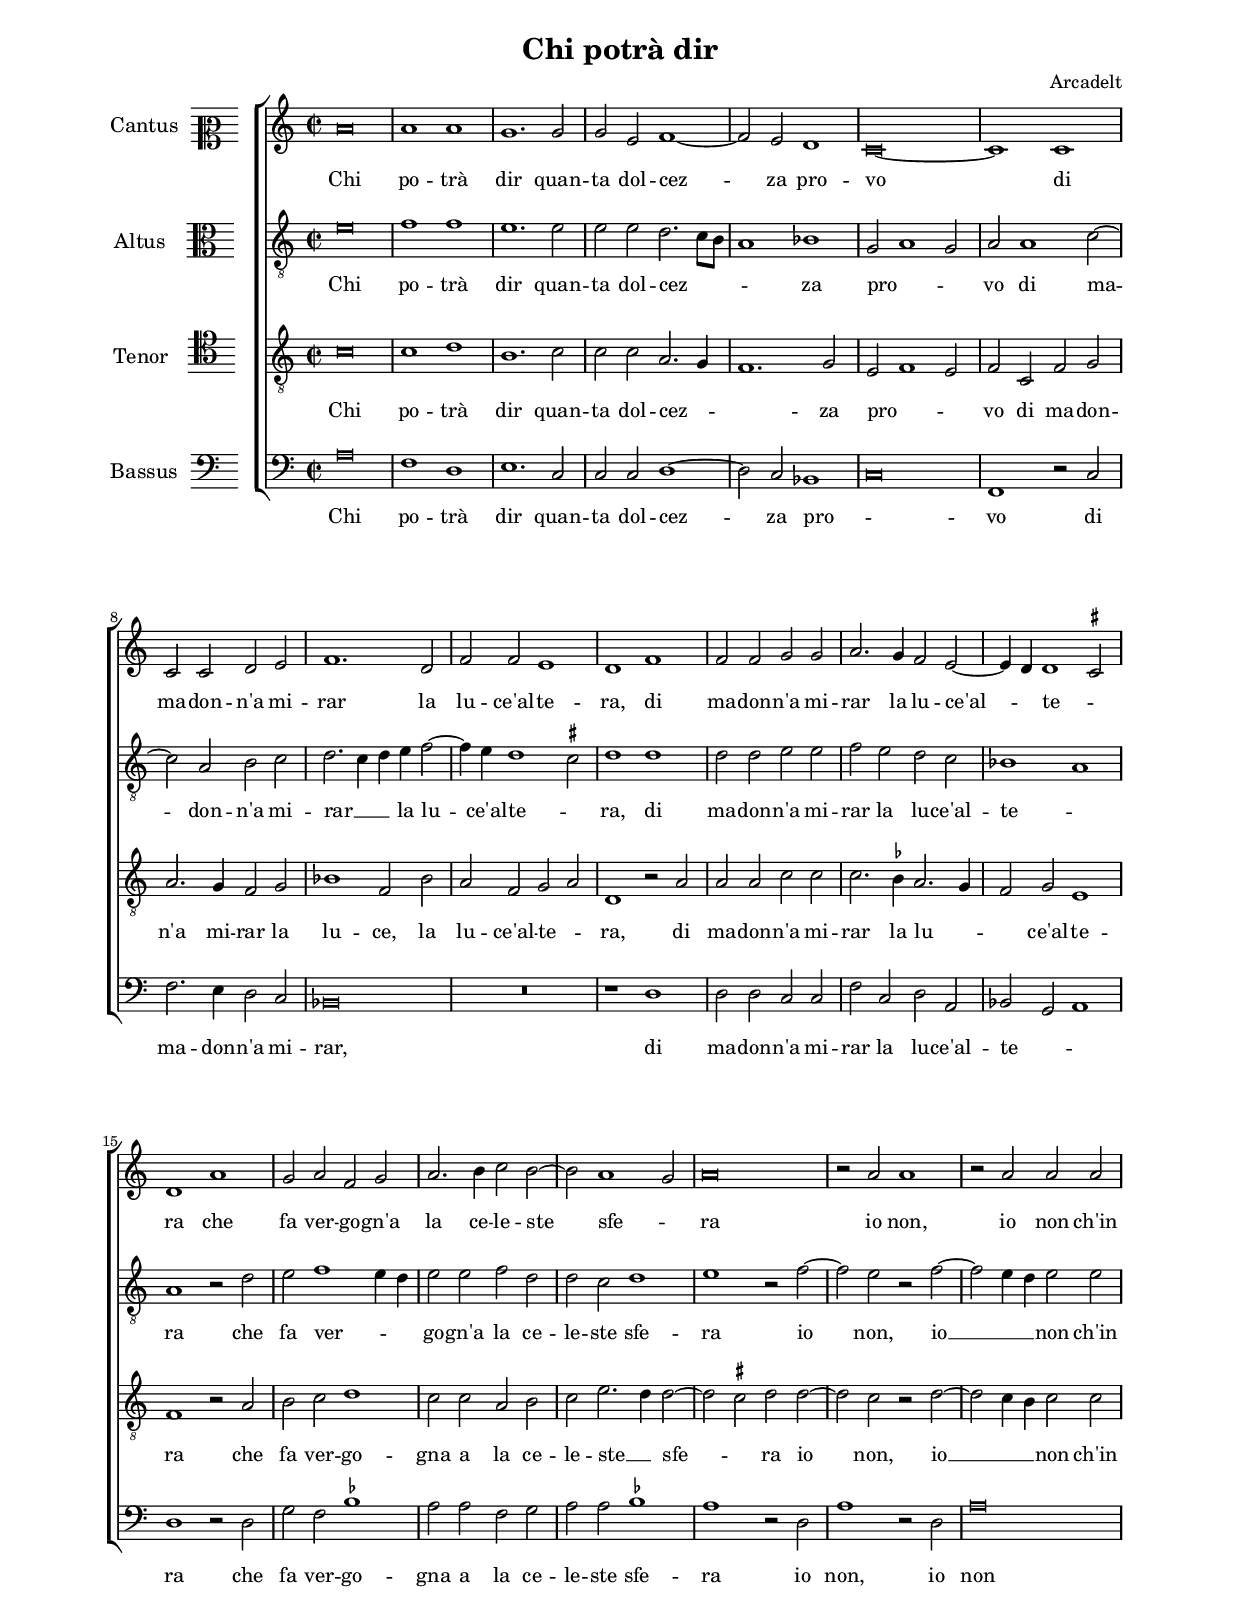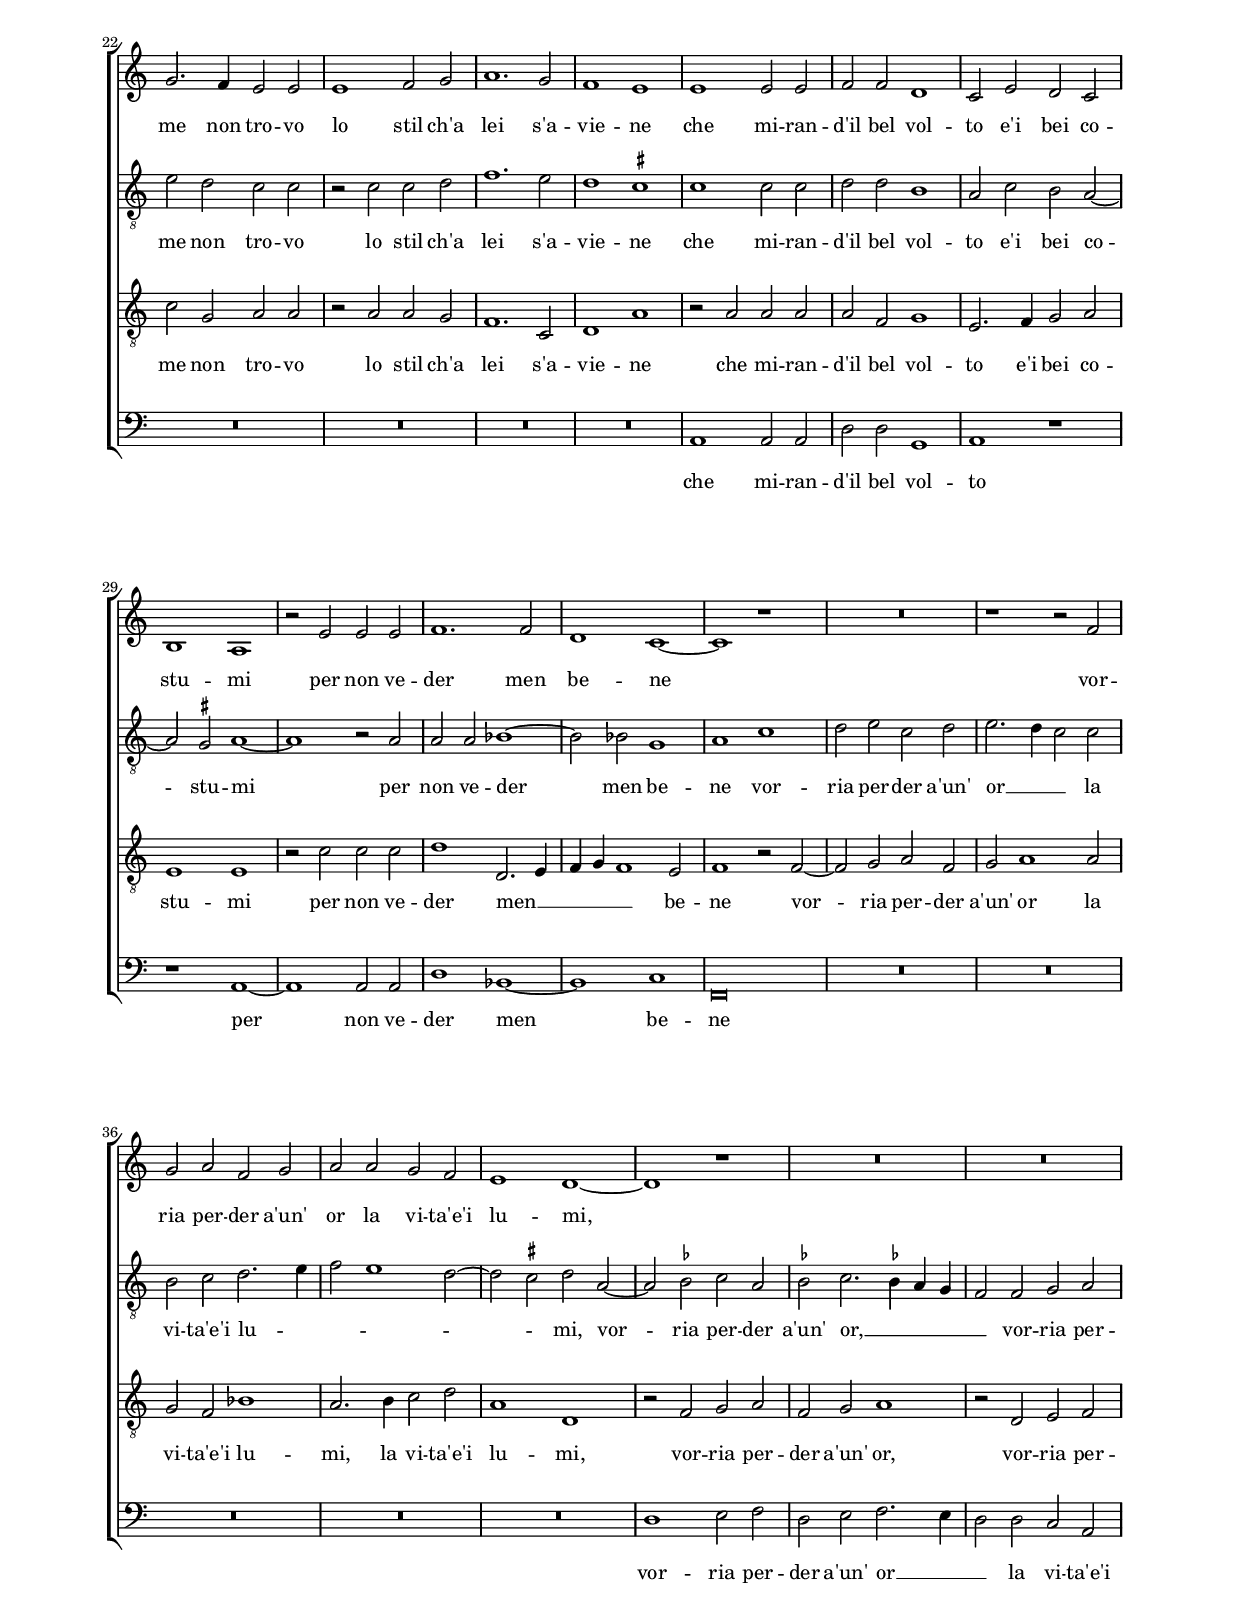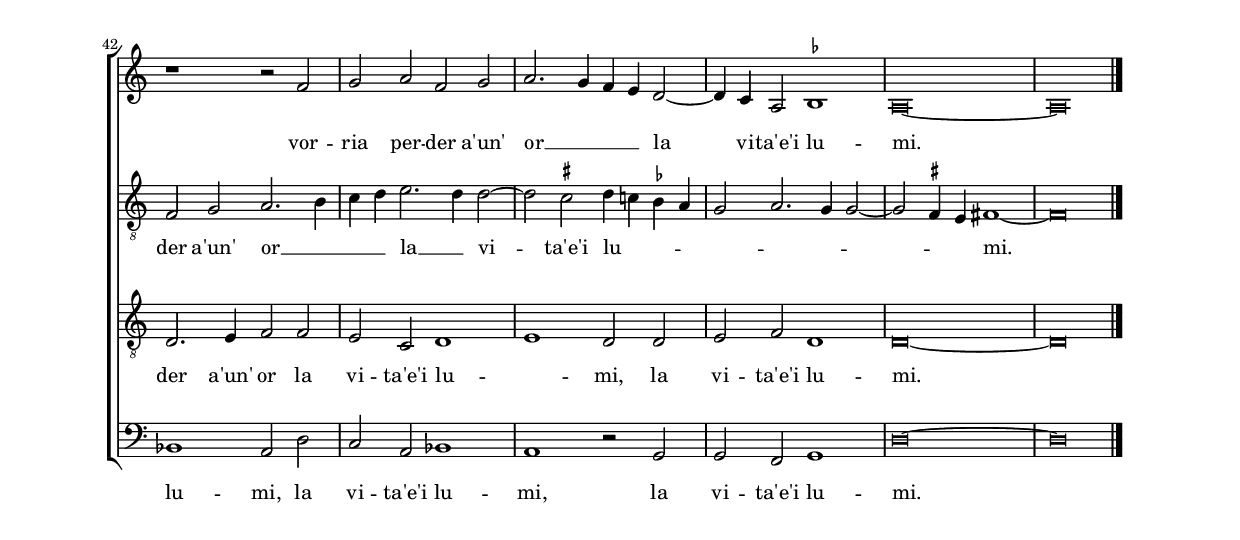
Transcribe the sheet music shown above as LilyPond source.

\header
{
  title="Chi potrà dir"
  composer="Arcadelt"
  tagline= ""
}

\version "2.18.2"
\include "deutsch.ly"
#(set-global-staff-size 16)
% #(set-default-paper-size "letter")
#(ly:set-option 'point-and-click #f)

	
global = {
	\key c \major
	\time 2/2 \set Score.measureLength = #(ly:make-moment 2/1)
	\skip 1*94 \bar "|."
	}

	ficta = { \once \set suggestAccidentals = ##t }
	
	forget = #(define-music-function (parser location music) (ly:music?) #{
		\accidentalStyle forget
		$music
		\accidentalStyle default
		#})
	
	m = \melisma
	me = \melismaEnd


\paper
	{
	top-margin = 1.6 \cm
	bottom-margin = 1.6 \cm
	left-margin = 2 \cm
	right-margin = 2 \cm
	ragged-bottom = ##f
	ragged-last-bottom = ##t
	print-page-number = ##f
	system-system-spacing = #'((basic-distance . 18) (minimum-distance . 12) (padding . 8) (strechability . 150))
%	systems-per-page = 4
%	min-systems-per-page = 3
%	oddHeaderMarkup = \markup { \fill-line { \null \null \column \right-align { \fontsize #1 \fromproperty #'page:page-number-string \null } } }
%	evenHeaderMarkup = \markup { \column \right-align { \fontsize #1 \fromproperty #'page:page-number-string \null } }
	}


incipitcantus = \markup { \score {
	{
	\set Staff.instrumentName = \markup { \fontsize #1 "Cantus" }
	\key c \major
	\clef mezzosoprano
	s4 \bar ""
	}
	\layout  {
	raggedright = ##t
	indent = 1.5 \cm
	line-width = 2.3\cm
	\context { \Staff \remove Time_signature_engraver }
	\override Staff.Clef.Y-extent = #'(0 . 0)
	}} \hspace #1 }
	
      
incipitaltus = \markup { \score {
	{
	\set Staff.instrumentName = \markup { \fontsize #1 "Altus" }
	\key c \major
	\clef alto
	s4 \bar ""
	}
	\layout  {
	raggedright = ##t
	indent = 1.5 \cm
	line-width = 2.3\cm
	\context { \Staff \remove Time_signature_engraver }
	\override Staff.Clef.Y-extent = #'(0 . 0)
	}} \hspace #1 }


incipittenor = \markup { \score {
	{
	\set Staff.instrumentName = \markup { \fontsize #1 "Tenor" }
	\key c \major
	\clef tenor
	s4 \bar ""
	}
	\layout  {
	raggedright = ##t
	indent = 1.5 \cm
	line-width = 2.3\cm
	\context { \Staff \remove Time_signature_engraver }
	\override Staff.Clef.Y-extent = #'(0 . 0)
	}} \hspace #1 }


incipitbassus = \markup { \score {
	{
	\set Staff.instrumentName = \markup { \fontsize #1 "Bassus" }
	\key c \major
	\clef bass
	s4 \bar ""
	}
	\layout  {
	raggedright = ##t
	indent = 1.5 \cm
	line-width = 2.3\cm
	\context { \Staff \remove Time_signature_engraver }
	\override Staff.Clef.Y-extent = #'(0 . 0)
	}} \hspace #1 }


cantus =  \relative c''
	{
	a\breve
	a1 a
	g1. g2
	g2 e f1~
%5
	f2 e d1 |
	c\breve~
	c1 c
	c2 c d e
	f1. d2
%10
	f2 f e1 |
	d1 f
	f2 f g g
	a2. g4 f2 e~
	e4 \m d \me d1 \m \ficta cis2 \me
%15
	d1 a' |
	g2 a f g
	a2. h4 c2 h~
	h2 a1 \m g2 \me
	a\breve
%20
	r2 a a1 |
	r2 a a a
	g2. f4 e2 e
	e1 f2 g
	a1. g2
%25
	f1 e |
	e1 e2 e
	f2 f d1
	c2 e d c
	h1 a
%30
	r2 e' e e |
	f1. f2
	d1 c~
	c1 r
	R\breve
%35
	r1 r2 f |
	g2 a f g
	a2 a g f
	e1 d~
	d1 r1
%40
	R\breve |
	R\breve
	r1 r2 f
	g2 a f g
	a2. \m g4 f e \me d2~
%45
	d4 c a2 \ficta b1 |
	a\breve~
	a\breve |
	}


altus =  \relative c'
        {
	e\breve
	f1 f
	e1. e2
	e2 e d2. \m c8 h
%5
	a1 \me b |
	g2 \m a1 g2 \me
	a2 a1 c2~
	c2 a h c
	d2. \m c4 d \me e f2~
%10
	f4 e d1 \m \ficta cis2 \me |
	d1 d
	d2 d e e
	f2 e d c
	b1 \m a \me
%15
	a1 r2 d |
	e2 f1 \m e4 d \me
	e2 e f d
	d2 c2 d1
	e1 r2 f~
%20
	f2 e r f~ |
	f2 \m e4 d \me e2 e
	e2 d c c
	r2 c c d
	f1. e2
%25
	d1 \ficta cis |
	c1 c2 c
	d2 d h1
	a2 c h a~
	a2 \ficta gis a1~
%30
	a1 r2 a |
	a2 a b1~
	b2 b g1
	a1 c
	d2 e c d
%35
	e2. \m d4 c2 \me c |
	h2 c d2. \m e4
	f2 e1 d2~
	d2 \ficta cis \me d a~
	a2 \ficta b c a
%40
	\ficta b2 c2. \m \ficta b!4 a g |
	f2 \me f g a
	f2 g a2. \m h4
	c4 d \me e2. \m d4 \me d2~
	d2 \ficta cis d4 \m c \ficta b a
%45
	g2 a2. g4 g2~ |
	g2 \ficta fis4 e \me fis!1~
	fis\breve |
	}


tenor =  \relative c'
	{
	c\breve
	c1 d
	h1. c2
	c2 c a2. \m g4
%5
	f1. \me g2 |
	e2 \m f1 e2 \me
	f2 c f g
	a2. g4 f2 g
	b1 f2 \ficta b
%10
	a2 f g \m a \me |
	d,1 r2 a'
	a2 a c c
	c2. \ficta b4 a2. \m g4
	f2 \me g e1
%15
	f1 r2 a |
	h2 c d1
	c2 c a h
	c2 e2. \m d4 \me d2~
	d2 \m \ficta cis \me d d~
%20
	d2 c r d~ |
	d2 \m c4 h \me c2 c
	c2 g a a
	r2 a a g
	f1. c2
%25
	d1 a' |
	r2 a a a
	a2 f g1
	e2. f4 g2 a
	e1 e
%30
	r2 c' c c |
	d1 d,2. \m e4
	f4 g f1 \me e2
	f1 r2 f~
	f2 g a f
%35
	g2 a1 a2 |
	g2 f b1
	a2. h4 c2 d
	a1 d,
	r2 f g a
%40
	f2 g a1 |
	r2 d, e f
	d2. e4 f2 f
	e2 c d1 \m
	e1 \me d2 d
%45
	e2 f d1 |
	d\breve~
	d\breve |
	}


bassus  =  \relative c
	{
	a'\breve
	f1 d
	e1. c2
	c2 c d1~
%5
	d2 c b1 \m |
	c\breve \me
	f,1 r2 c'
	f2. e4 d2 c
	b\breve
%10
	R\breve |
	r1 d
	d2 d c c
	f2 c d a
	b2 \m g a1 \me
%15
	d1 r2 d |
	g2 f \ficta b1
	a2 a f g
	a2 a \ficta b1
	a1 r2 d,
%20
	a'1 r2 d, |
	a'\breve
	R\breve
	R\breve
	R\breve
%25
	R\breve |
	a,1 a2 a
	d2 d g,1
	a1 r
	r1 a~
%30
	a1 a2 a |
	d1 b~
	b1 c
	f,\breve
	R\breve
%35
	R\breve |
	R\breve
	R\breve
	R\breve
	d'1 e2 f
%40
	d2 e f2. \m e4 |
	d2 \me d c a
	b1 a2 d
	c2 a b1
	a1 r2 g
%45
	g2 f g1 |
	d'\breve~
	d\breve |
	}

lyricscantus = \lyricmode {
	Chi po -- trà dir quan -- ta dol -- cez -- za pro -- vo
	di ma -- don -- n'a mi -- rar la lu -- ce'al -- te -- ra,
	di ma -- don -- n'a mi -- rar la lu -- ce'al -- te -- ra
	che fa ver -- go -- gn'a la ce -- le -- ste sfe -- ra
	io non,
	io non ch'in me non tro -- vo
	lo stil ch'a lei s'a -- vie -- ne
	che mi -- ran -- d'il bel vol -- to e'i bei co -- stu -- mi
	per non ve -- der men be -- ne
	vor -- ria per -- der a'un' or la vi -- ta'e'i lu -- mi,
	vor -- ria per -- der a'un' or __ la vi -- ta'e'i lu -- mi.
        }


lyricsaltus = \lyricmode {
	Chi po -- trà dir quan -- ta dol -- cez -- za pro -- vo
	di ma -- don -- n'a mi -- rar __ la lu -- ce'al -- te -- ra,
	di ma -- don -- n'a mi -- rar la lu -- ce'al -- te -- ra
	che fa ver -- go -- gn'a la ce -- le -- ste sfe -- ra
	io non,
	io __ non ch'in me non tro -- vo
	lo stil ch'a lei s'a -- vie -- ne
	che mi -- ran -- d'il bel vol -- to e'i bei co -- stu -- mi
	per non ve -- der men be -- ne
	vor -- ria per -- der a'un' or __ la vi -- ta'e'i lu -- mi,
	vor -- ria per -- der a'un' or, __ 
	vor -- ria per -- der a'un' or __ la __ vi -- ta'e'i lu -- mi.
	}


lyricstenor = \lyricmode {
	Chi po -- trà dir quan -- ta dol -- cez -- za pro -- vo
	di ma -- don -- n'a mi -- rar la lu -- ce,
	la lu -- ce'al -- te -- ra,
	di ma -- don -- n'a mi -- rar la lu -- ce'al -- te -- ra
	che fa ver -- go -- gna a la ce -- le -- ste __ sfe -- ra
	io non,
	io __ non ch'in me non tro -- vo
	lo stil ch'a lei s'a -- vie -- ne
	che mi -- ran -- d'il bel vol -- to e'i bei co -- stu -- mi
	per non ve -- der men __ be -- ne
	vor -- ria per -- der a'un' or la vi -- ta'e'i lu -- mi,
	la vi -- ta'e'i lu -- mi,
	vor -- ria per -- der a'un' or,
	vor -- ria per -- der a'un' or la vi -- ta'e'i lu -- mi,
	la vi -- ta'e'i lu -- mi.
	}


lyricsbassus = \lyricmode {
	Chi po -- trà dir quan -- ta dol -- cez -- za pro -- vo
	di ma -- don -- n'a mi -- rar,
	di ma -- don -- n'a mi -- rar la lu -- ce'al -- te -- ra
	che fa ver -- go -- gna a la ce -- le -- ste sfe -- ra
	io non,
	io non
	che mi -- ran -- d'il bel vol -- to
	per non ve -- der men be -- ne
	vor -- ria per -- der a'un' or __ la vi -- ta'e'i lu -- mi,
	la vi -- ta'e'i lu -- mi,
	la vi -- ta'e'i lu -- mi.
	}


\score
{  
  % \transpose {
	\new ChoirStaff \with { \override StaffGrouper.staff-staff-spacing.basic-distance = #13 }
	<<

	\new Staff << \global
	\new Voice="v1" {
		\set Staff.instrumentName=\incipitcantus
		\set Staff.midiInstrument = "reed organ"
		\clef "treble"
		\cantus }
	\new Lyrics \lyricsto "v1" {\lyricscantus }
	>>


	\new Staff << \global
	\new Voice="v2" {
		\set Staff.instrumentName=\incipitaltus
		\set Staff.midiInstrument = "reed organ"
		\clef "G_8" 
		\altus}
	\new Lyrics \lyricsto "v2" {\lyricsaltus }
	>>


	\new Staff << \global
	\new Voice="v3" {
		\set Staff.instrumentName=\incipittenor
		\set Staff.midiInstrument = "reed organ"
		\clef "G_8"
		\tenor }
	\new Lyrics \lyricsto "v3" {\lyricstenor }
	>>


	\new Staff << \global
	\new Voice="v4" {
		\set Staff.instrumentName=\incipitbassus
		\set Staff.midiInstrument = "reed organ"
		\clef "bass" 
		\bassus }
	\new Lyrics \lyricsto "v4" {\lyricsbassus}
	>>

	>>
	% } % transpose

	\layout
	{
	indent = 2.5 \cm
	\context { \Lyrics \override VerticalAxisGroup.nonstaff-relatedstaff-spacing.padding = #2 }
	\context { \Staff \override TimeSignature.break-visibility = #end-of-line-invisible }
%	\context { \Staff \override InstrumentName.X-offset = #'-25 }
	\context { \Voice \override Slur.transparent = ##t }
%	\context { \Voice \override AccidentalSuggestion.avoid-slur = #'ignore }
%	\context { \Voice \override AccidentalSuggestion.outside-staff-priority = ##f }
%	\context { \Score \override BarNumber.padding = #2 }
	\context { \Voice \override NoteHead.style = #'baroque }
	}

\midi
	{
    	\tempo 2 = 90
	}
	
}


% EOF